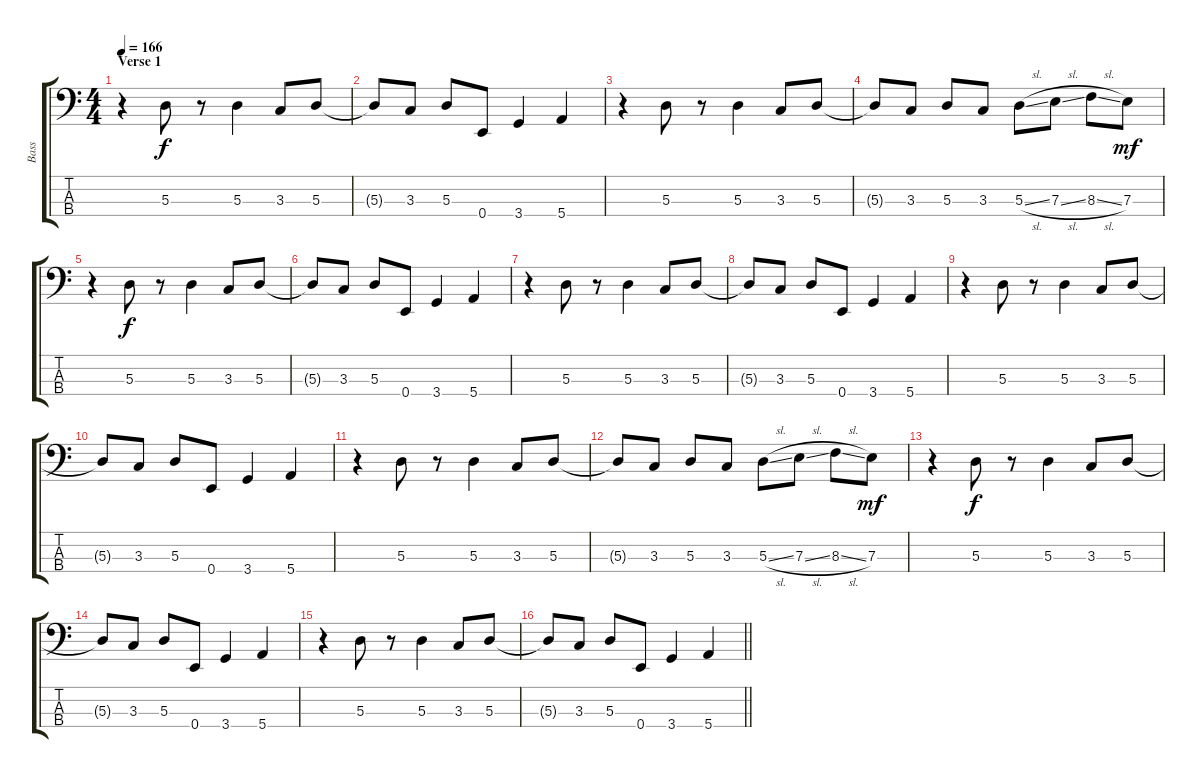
\track ("Bass" "Bass") {instrument electricbassfinger}
\staff {score tabs}
\tuning (G2 D2 A1 E1) {hide}
\ts (4 4)
\section ("" "Verse 1")
\tempo 166
\clef f4
\ks c
r.4{dy f} 5.3.8 r.8 5.3.4 3.3.8 5.3.8 |
5.3{t}.8 3.3.8 5.3.8 0.4.8 3.4.4 5.4.4 |
r.4 5.3.8 r.8 5.3.4 3.3.8 5.3.8 |
5.3{t}.8 3.3.8 5.3.8 3.3.8 5.3{sl}.8 7.3{sl}.8 8.3{sl}.8 7.3.8{dy mf} |
r.4 5.3.8{dy f} r.8 5.3.4 3.3.8 5.3.8 |
5.3{t}.8 3.3.8 5.3.8 0.4.8 3.4.4 5.4.4 |
r.4 5.3.8 r.8 5.3.4 3.3.8 5.3.8 |
5.3{t}.8 3.3.8 5.3.8 0.4.8 3.4.4 5.4.4 |
r.4 5.3.8 r.8 5.3.4 3.3.8 5.3.8 |
5.3{t}.8 3.3.8 5.3.8 0.4.8 3.4.4 5.4.4 |
r.4 5.3.8 r.8 5.3.4 3.3.8 5.3.8 |
5.3{t}.8 3.3.8 5.3.8 3.3.8 5.3{sl}.8 7.3{sl}.8 8.3{sl}.8 7.3.8{dy mf} |
r.4 5.3.8{dy f} r.8 5.3.4 3.3.8 5.3.8 |
5.3{t}.8 3.3.8 5.3.8 0.4.8 3.4.4 5.4.4 |
r.4 5.3.8 r.8 5.3.4 3.3.8 5.3.8 |
\barLineRight lightlight
5.3{t}.8 3.3.8 5.3.8 0.4.8 3.4.4 5.4.4
